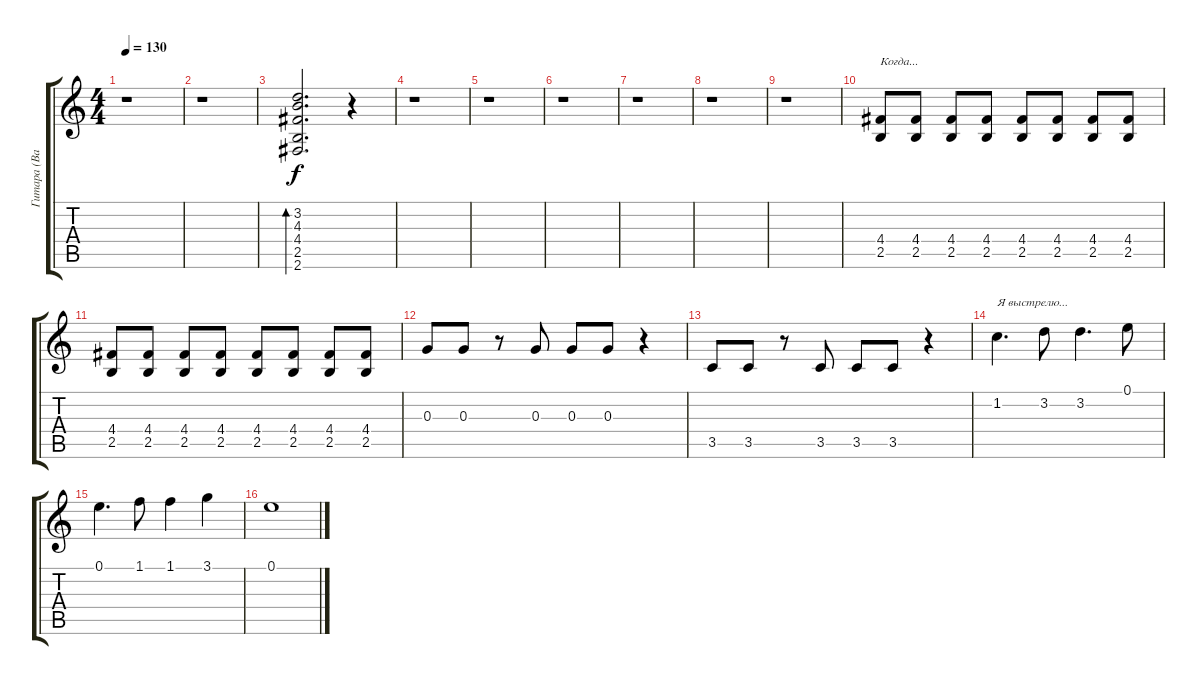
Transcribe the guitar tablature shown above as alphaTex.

\track ("Гитара (Вадим)" "Гитара (Ва") {instrument distortionguitar}
\staff {score tabs}
\tuning (E4 B3 G3 D3 A2 E2) {hide}
\ts (4 4)
\tempo 130
\clef g2
\ks c
r.1{dy f} |
r.1 |
(3.2 4.3 4.4 2.5 2.6).2{d bd 240} r.4 |
r.1 |
r.1 |
r.1 |
r.1 |
r.1 |
r.1 |
(4.4 2.5).8{txt "Когда..." volume 12} (4.4 2.5).8 (4.4 2.5).8 (4.4 2.5).8 (4.4 2.5).8 (4.4 2.5).8 (4.4 2.5).8 (4.4 2.5).8 |
(4.4 2.5).8 (4.4 2.5).8 (4.4 2.5).8 (4.4 2.5).8 (4.4 2.5).8 (4.4 2.5).8 (4.4 2.5).8 (4.4 2.5).8 |
0.3.8{volume 16} 0.3.8 r.8 0.3.8 0.3.8 0.3.8 r.4 |
3.5.8 3.5.8 r.8 3.5.8 3.5.8 3.5.8 r.4 |
1.2.4{d txt "Я выстрелю..."} 3.2.8 3.2.4{d} 0.1.8 |
0.1.4{d} 1.1.8 1.1.4 3.1.4 |
0.1.1
